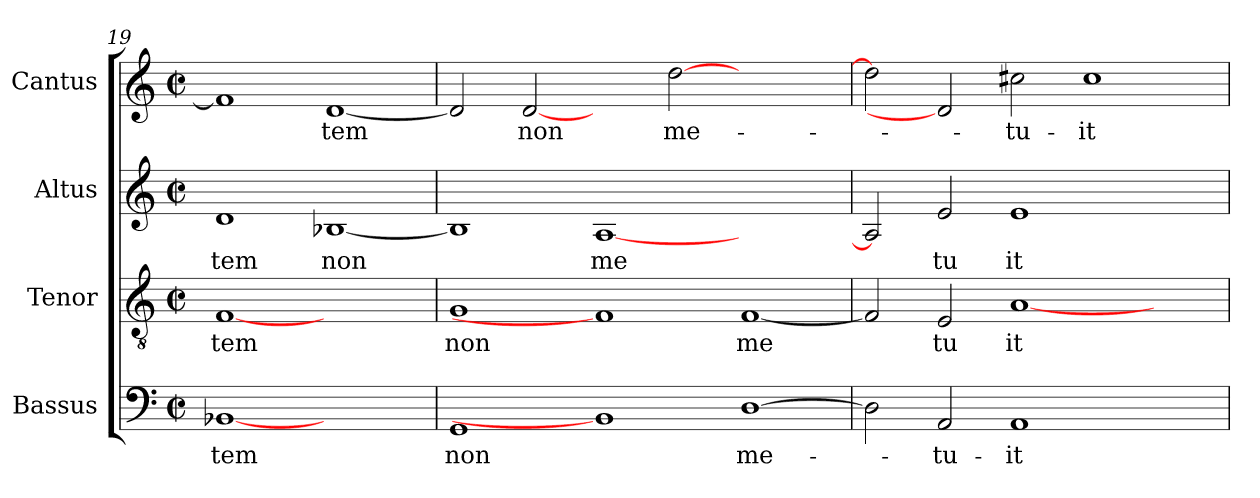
**kern	**text	**kern	**text	**kern	**text	**kern	**text
*part4	*part4	*part3	*part3	*part2	*part2	*part1	*part1
*staff4	*staff4	*staff3	*staff3	*staff2	*staff2	*staff1	*staff1
*I"Bassus	*	*I"Tenor	*	*I"Altus	*	*I"Cantus	*
*clefF4	*	*clefGv2	*	*clefG2	*	*clefG2	*
*M2/2	*	*M2/2	*	*M2/2	*	*M2/2	*
*met(c|)	*	*met(c|)	*	*met(c|)	*	*met(c|)	*
=19	=19	=19	=19	=19	=19	=19	=19
!	!LO:LY:b:cj	!	!LO:LY:b:cj	!	!LO:LY:b:cj	!	!
[1BB-X	-tem	[1F	tem	1d	tem	1f]	.
!	!	!	!	!	!LO:LY:b	!	!LO:LY:b
1ryy	.	1ryy	.	[<1B-X	non	[<1d	-tem
=20	=20	=20	=20	=20	=20	=20	=20
!	!LO:LY:b:cj	!	!LO:LY:b:cj	!	!	!	!
1GG	non	1G	non	1B-]	.	2d/]	.
!	!	!	!	!	!	!	!LO:LY:b:cj
.	.	.	.	.	.	[2d	non
!	!	!	!	!	!LO:LY:b:cj	!	!
1BB-]	.	1F]	.	[<1A	me	2ryy	.
!	!	!	!	!	!	!	!LO:LY:b
.	.	.	.	.	.	[>2dd\	me-
!	!LO:LY:b:cj	!	!LO:LY:b:cj	!	!	!	!
[>1D	me-	[<1F	me	1ryy	.	1ryy	.
=21	=21	=21	=21	=21	=21	=21	=21
2D\]	.	2F/]	.	2A/]	.	2dd\]	.
!	!LO:LY:b:cj	!	!LO:LY:b:cj	!	!LO:LY:b:cj	!	!
2AA/	-tu-	2E/	tu	2e/	tu	2d]	.
!	!LO:LY:b:cj	!	!LO:LY:b:cj	!	!LO:LY:b:cj	!	!LO:LY:b:cj
1AA	-it	[>1A	it	1e	it	2cc#X\	-tu-
!	!	!	!	!	!	!	!LO:LY:b:cj
.	.	.	.	.	.	1cc#	-it
2ryy	.	2ryy	.	2ryy	.	.	.
=	=	=	=	=	=	=	=
*-	*-	*-	*-	*-	*-	*-	*-
